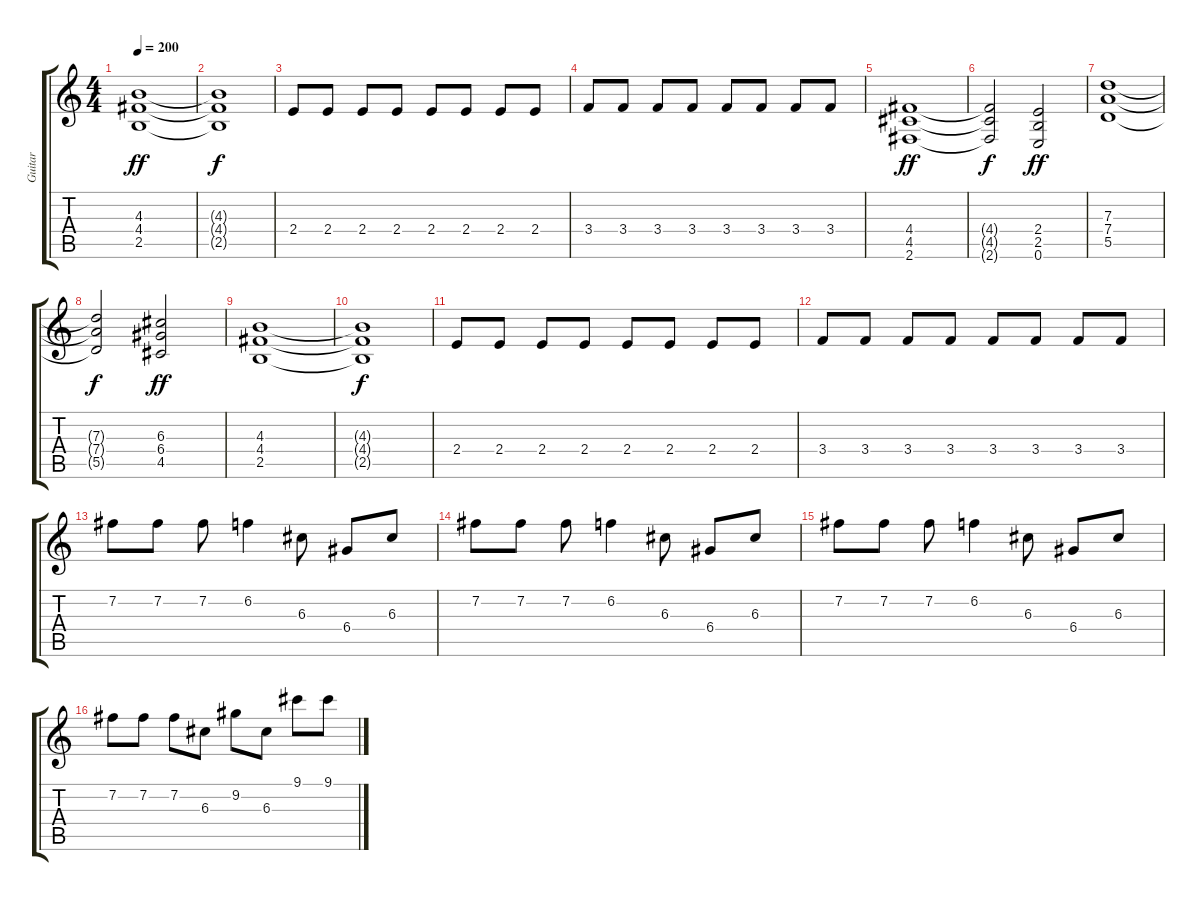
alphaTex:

\track ("Guitar" "Guitar") {instrument overdrivenguitar}
\staff {score tabs}
\tuning (E4 B3 G3 D3 A2 E2) {hide}
\ts (4 4)
\tempo 200
\clef g2
\ks c
(4.3 4.4 2.5).1{dy ff} |
(4.3{t} 4.4{t} 2.5{t}).1{dy f} |
2.4.8{volume 11} 2.4.8 2.4.8 2.4.8 2.4.8 2.4.8 2.4.8 2.4.8 |
3.4.8 3.4.8 3.4.8 3.4.8 3.4.8 3.4.8 3.4.8 3.4.8 |
(4.4 4.5 2.6).1{dy ff} |
(4.4{t} 4.5{t} 2.6{t}).2{dy f} (2.4 2.5 0.6).2{dy ff} |
(7.3 7.4 5.5).1 |
(7.3{t} 7.4{t} 5.5{t}).2{dy f} (6.3 6.4 4.5).2{dy ff} |
(4.3 4.4 2.5).1 |
(4.3{t} 4.4{t} 2.5{t}).1{dy f} |
2.4.8{volume 11} 2.4.8 2.4.8 2.4.8 2.4.8 2.4.8 2.4.8 2.4.8 |
3.4.8 3.4.8 3.4.8 3.4.8 3.4.8 3.4.8 3.4.8 3.4.8 |
7.2.8 7.2.8 7.2.8 6.2.4 6.3.8 6.4.8 6.3.8 |
7.2.8 7.2.8 7.2.8 6.2.4 6.3.8 6.4.8 6.3.8 |
7.2.8 7.2.8 7.2.8 6.2.4 6.3.8 6.4.8 6.3.8 |
7.2.8 7.2.8 7.2.8 6.3.8 9.2.8 6.3.8 9.1.8 9.1.8
